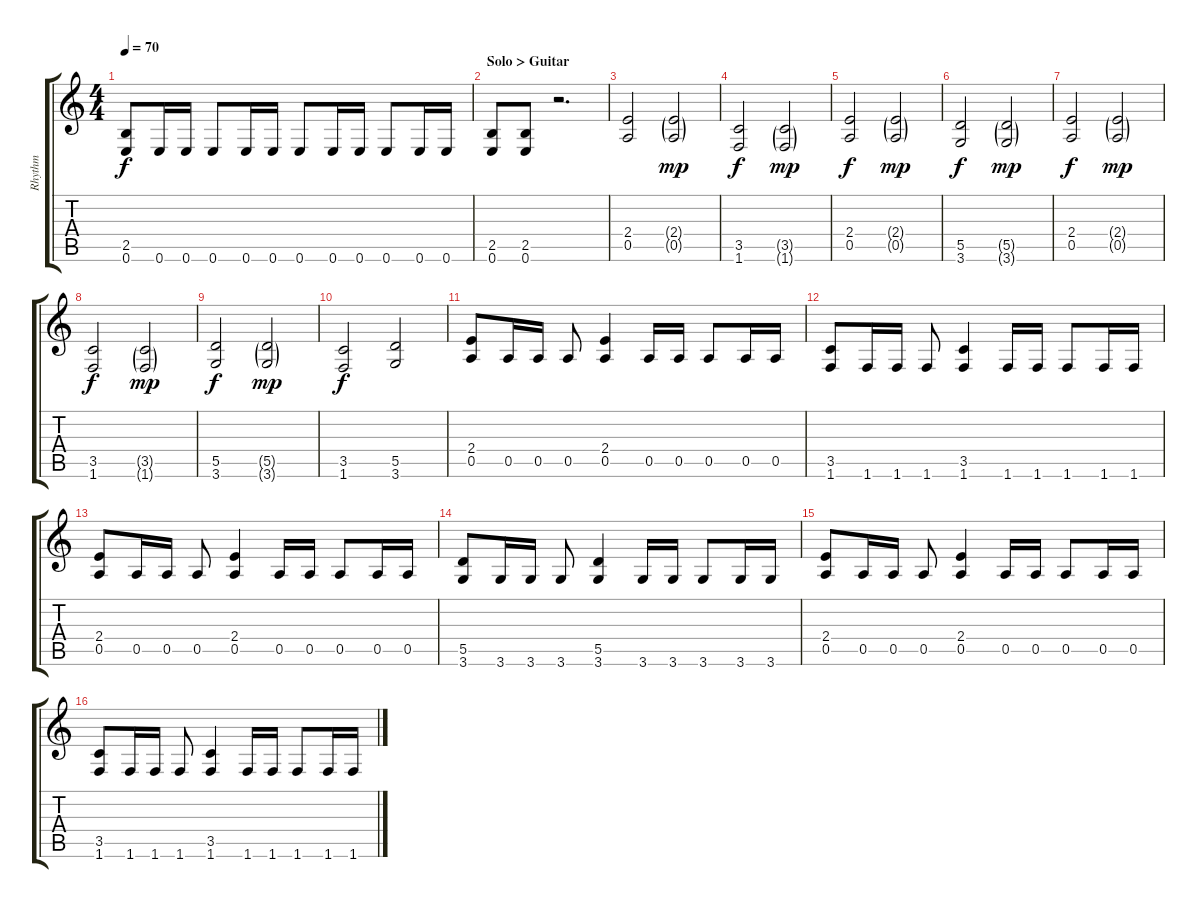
\track ("Rhythm" "Rhythm") {instrument distortionguitar}
\staff {score tabs}
\tuning (E4 B3 G3 D3 A2 E2) {hide}
\ts (4 4)
\tempo 70
\clef g2
\ks c
(2.5 0.6).8{dy f} 0.6.16 0.6.16 0.6.8 0.6.16 0.6.16 0.6.8 0.6.16 0.6.16 0.6.8 0.6.16 0.6.16 |
\section ("" "Solo > Guitar")
(2.5 0.6).8 (2.5 0.6).8 r.2{d} |
(2.4 0.5).2 (2.4{g} 0.5{g}).2{dy mp} |
(3.5 1.6).2{dy f} (3.5{g} 1.6{g}).2{dy mp} |
(2.4 0.5).2{dy f} (2.4{g} 0.5{g}).2{dy mp} |
(5.5 3.6).2{dy f} (5.5{g} 3.6{g}).2{dy mp} |
(2.4 0.5).2{dy f} (2.4{g} 0.5{g}).2{dy mp} |
(3.5 1.6).2{dy f} (3.5{g} 1.6{g}).2{dy mp} |
(5.5 3.6).2{dy f} (5.5{g} 3.6{g}).2{dy mp} |
(3.5 1.6).2{dy f} (5.5 3.6).2 |
(2.4 0.5).8 0.5.16 0.5.16 0.5.8 (2.4 0.5).4 0.5.16 0.5.16 0.5.8 0.5.16 0.5.16 |
(3.5 1.6).8 1.6.16 1.6.16 1.6.8 (3.5 1.6).4 1.6.16 1.6.16 1.6.8 1.6.16 1.6.16 |
(2.4 0.5).8 0.5.16 0.5.16 0.5.8 (2.4 0.5).4 0.5.16 0.5.16 0.5.8 0.5.16 0.5.16 |
(5.5 3.6).8 3.6.16 3.6.16 3.6.8 (5.5 3.6).4 3.6.16 3.6.16 3.6.8 3.6.16 3.6.16 |
(2.4 0.5).8 0.5.16 0.5.16 0.5.8 (2.4 0.5).4 0.5.16 0.5.16 0.5.8 0.5.16 0.5.16 |
(3.5 1.6).8 1.6.16 1.6.16 1.6.8 (3.5 1.6).4 1.6.16 1.6.16 1.6.8 1.6.16 1.6.16
